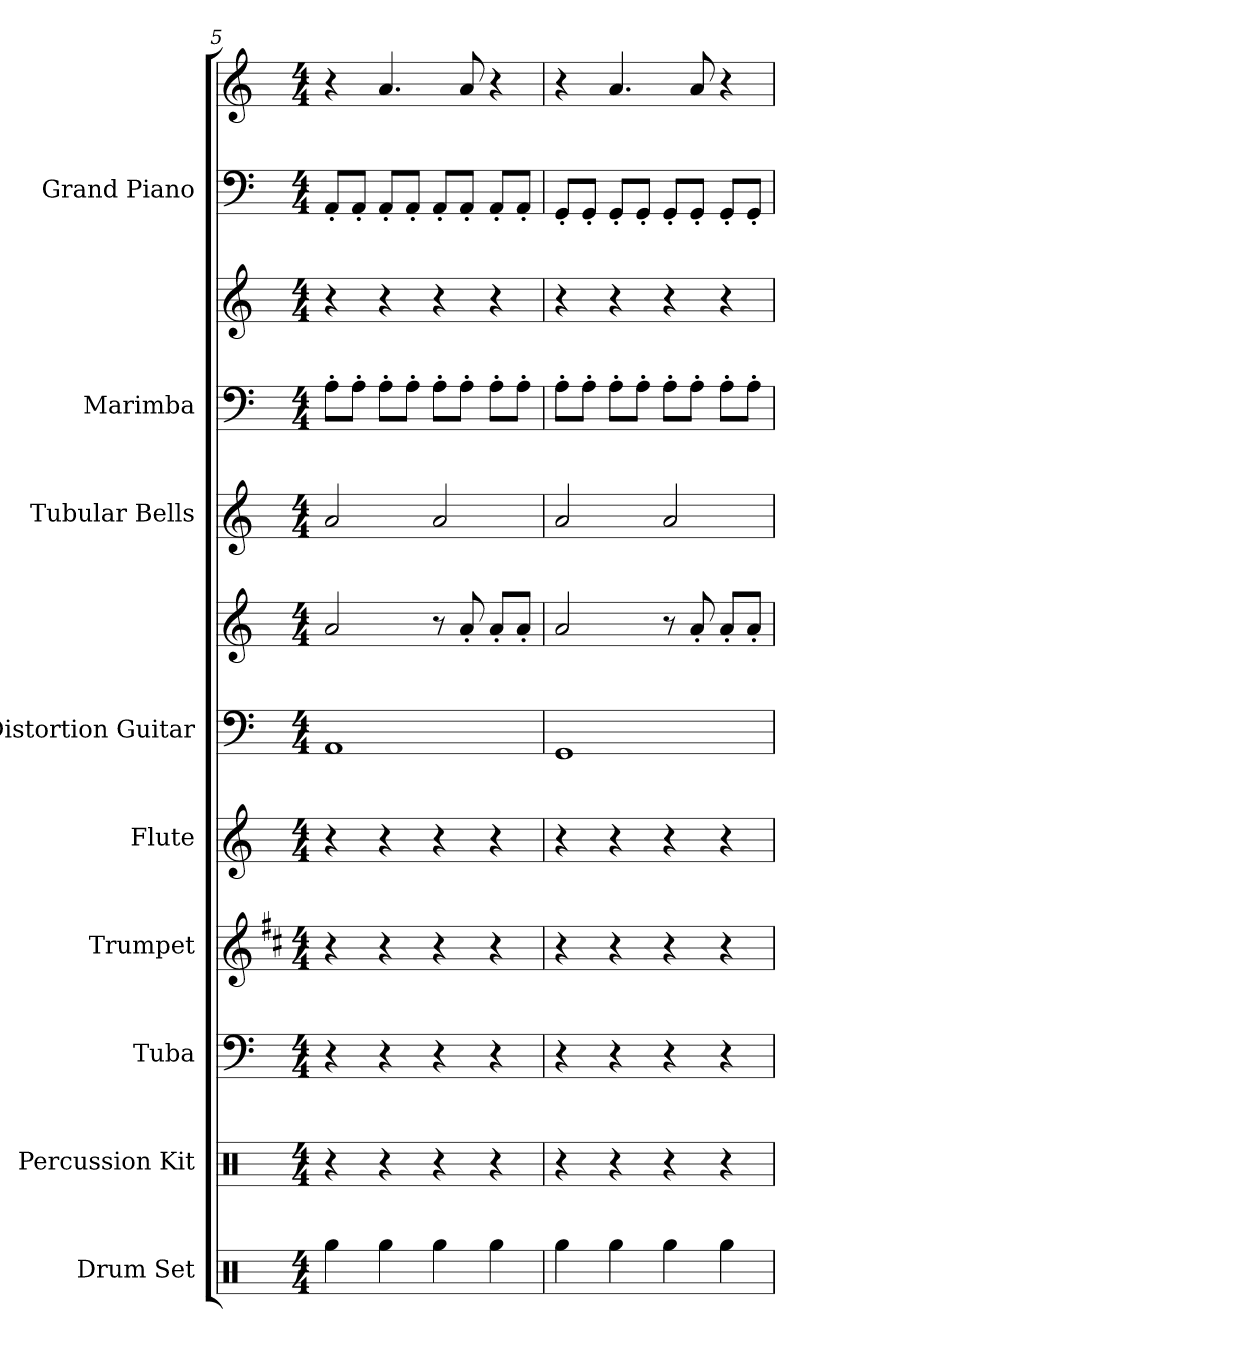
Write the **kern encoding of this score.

**kern	**kern	**kern	**kern	**kern	**kern	**kern	**kern	**kern	**kern	**kern	**kern
*part9	*part8	*part7	*part6	*part5	*part4	*part4	*part3	*part2	*part2	*part1	*part1
*staff12	*staff11	*staff10	*staff9	*staff8	*staff7	*staff6	*staff5	*staff4	*staff3	*staff2	*staff1
*I"Drum Set	*I"Percussion Kit	*I"Tuba	*I"Trumpet	*I"Flute	*I"Distortion Guitar	*	*I"Tubular Bells	*I"Marimba	*	*I"Grand Piano	*
*I'Drs.	*I'Kit.	*I'Tba.	*I'Tpt.	*I'Fl.	*I'Dist. Guit.	*	*I'Tu. Be.	*I'Mrm.	*	*I'Pno.	*
*clefX	*clefX	*clefF4	*clefG2	*clefG2	*clefF4	*clefG2	*clefG2	*clefF4	*clefG2	*clefF4	*clefG2
*	*	*	*ITrd1c2	*	*	*	*	*	*	*	*
*k[]	*k[]	*k[]	*k[]	*k[]	*k[]	*k[]	*k[]	*k[]	*k[]	*k[]	*k[]
*M4/4	*M4/4	*M4/4	*M4/4	*M4/4	*M4/4	*M4/4	*M4/4	*M4/4	*M4/4	*M4/4	*M4/4
=5	=5	=5	=5	=5	=5	=5	=5	=5	=5	=5	=5
4Rgg	4r	4r	4r	4r	1AA	2a	2a	8A'L	4r	8AA'L	4r
.	.	.	.	.	.	.	.	8A'J	.	8AA'J	.
4Rgg	4r	4r	4r	4r	.	.	.	8A'L	4r	8AA'L	4.a
.	.	.	.	.	.	.	.	8A'J	.	8AA'J	.
4Rgg	4r	4r	4r	4r	.	8r	2a	8A'L	4r	8AA'L	.
.	.	.	.	.	.	8a'	.	8A'J	.	8AA'J	8a
4Rgg	4r	4r	4r	4r	.	8a'L	.	8A'L	4r	8AA'L	4r
.	.	.	.	.	.	8a'J	.	8A'J	.	8AA'J	.
=6	=6	=6	=6	=6	=6	=6	=6	=6	=6	=6	=6
4Rgg	4r	4r	4r	4r	1GG	2a	2a	8A'L	4r	8GG'L	4r
.	.	.	.	.	.	.	.	8A'J	.	8GG'J	.
4Rgg	4r	4r	4r	4r	.	.	.	8A'L	4r	8GG'L	4.a
.	.	.	.	.	.	.	.	8A'J	.	8GG'J	.
4Rgg	4r	4r	4r	4r	.	8r	2a	8A'L	4r	8GG'L	.
.	.	.	.	.	.	8a'	.	8A'J	.	8GG'J	8a
4Rgg	4r	4r	4r	4r	.	8a'L	.	8A'L	4r	8GG'L	4r
.	.	.	.	.	.	8a'J	.	8A'J	.	8GG'J	.
=	=	=	=	=	=	=	=	=	=	=	=
*-	*-	*-	*-	*-	*-	*-	*-	*-	*-	*-	*-
